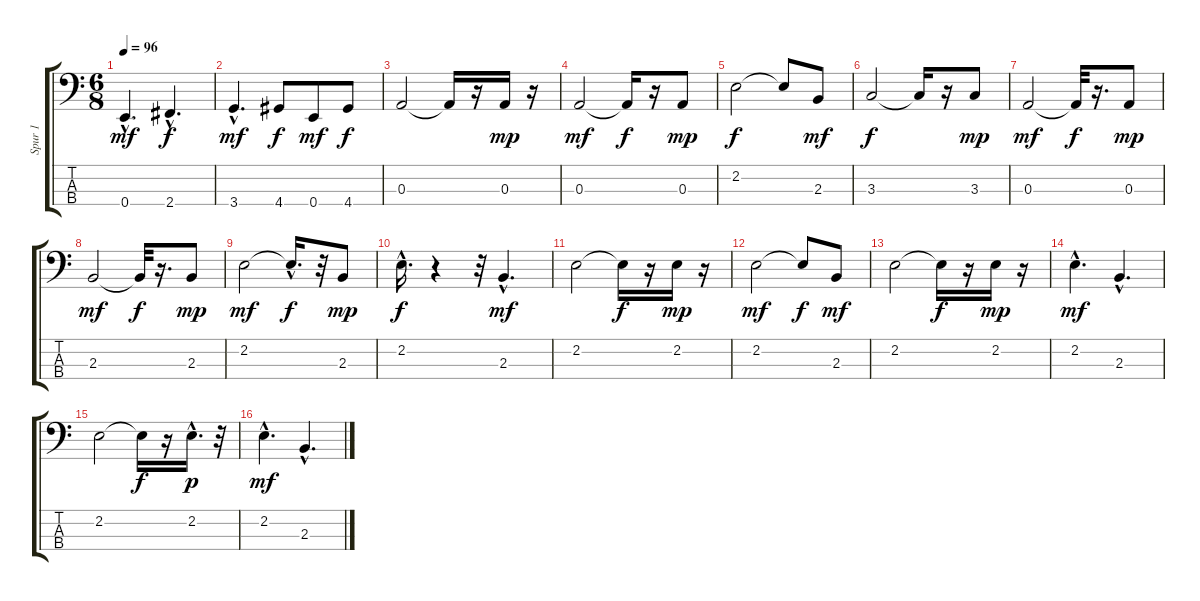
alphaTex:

\track ("Spur 1" "Spur 1") {instrument acousticbass}
\staff {score tabs}
\tuning (G2 D2 A1 E1) {hide}
\ts (6 8)
\tempo 96
\clef f4
\ks c
0.4{hac}.4{d dy mf} 2.4{hac}.4{d dy f} |
3.4{hac}.4{d dy mf} 4.4.8{dy f} 0.4.8{dy mf} 4.4.8{dy f} |
0.3.2 0.3{t}.16 r.16 0.3.16{dy mp} r.16 |
0.3.2{dy mf} 0.3{t}.16{dy f} r.16 0.3.8{dy mp} |
2.2.2{dy f} 2.2{t}.8 2.3.8{dy mf} |
3.3.2{dy f} 3.3{t}.16 r.16 3.3.8{dy mp} |
0.3.2{dy mf} 0.3{t}.32{dy f} r.16{d} 0.3.8{dy mp} |
2.3.2{dy mf} 2.3{t}.32{dy f} r.16{d} 2.3.8{dy mp} |
2.2.2{dy mf} 2.2{hac t}.16{d dy f} r.32 2.3.8{dy mp} |
2.2{hac}.16{d dy f} r.4 r.32 2.3{hac}.4{d dy mf} |
2.2.2 2.2{t}.16{dy f} r.16 2.2.16{dy mp} r.16 |
2.2.2{dy mf} 2.2{t}.8{dy f} 2.3.8{dy mf} |
2.2.2 2.2{t}.16{dy f} r.16 2.2.16{dy mp} r.16 |
2.2{hac}.4{d dy mf} 2.3{hac}.4{d} |
2.2.2 2.2{t}.16{dy f} r.16 2.2{hac}.16{d dy p} r.32 |
2.2{hac}.4{d dy mf} 2.3{hac}.4{d}
